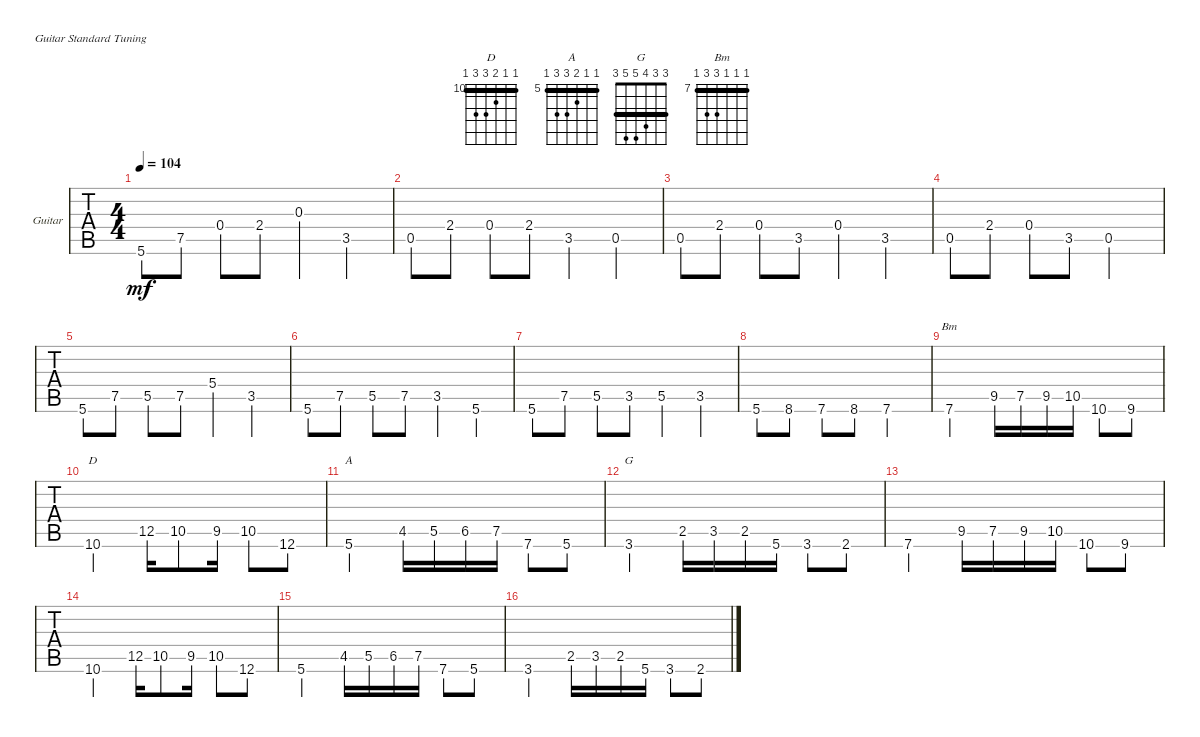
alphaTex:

\defaultSystemsLayout 4
\bracketExtendMode groupsimilarinstruments
\firstSystemTrackNameOrientation horizontal
\otherSystemsTrackNameOrientation horizontal
\track ("Гитара" "Guitar") {instrument acousticguitarsteel}
\staff {tabs}
\tuning (E4 B3 G3 D3 A2 E2)
\chord ("D" 10 10 11 12 12 10) {firstfret 10 barre (10 10)}
\chord ("A" 5 5 6 7 7 5) {firstfret 5 barre (5 5)}
\chord ("G" 3 3 4 5 5 3) {barre (3 3)}
\chord ("Bm" 7 7 7 9 9 7) {firstfret 7 barre (7 7 7)}
\ts (4 4)
\tempo 104
\clef g2
\ks c
5.6.8{dy mf} 7.5.8 0.4.8 2.4.8 0.3.4 3.5.4 |
\clef f4
0.5.8 2.4.8 0.4.8 2.4.8 3.5.4 0.5.4 |
0.5.8 2.4.8 0.4.8 3.5.8 0.4.4 3.5.4 |
0.5.8 2.4.8 0.4.8 3.5.8 0.5.2 |
\clef g2
5.6.8 7.5.8 5.5.8 7.5.8 5.4.4 3.5.4 |
5.6.8 7.5.8 5.5.8 7.5.8 3.5.4 5.6.4 |
5.6.8 7.5.8 5.5.8 3.5.8 5.5.4 3.5.4 |
5.6.8 8.6.8 7.6.8 8.6.8 7.6.2 |
7.6.2{ch "Bm"} 9.5.16 7.5.16 9.5.16 10.5.16 10.6.8 9.6.8 |
10.6.2{ch "D"} 12.5.16 10.5.8 9.5.16 10.5.8 12.6.8 |
5.6.2{ch "A"} 4.5.16 5.5.16 6.5.16 7.5.16 7.6.8 5.6.8 |
3.6.2{ch "G"} 2.5.16 3.5.16 2.5.16 5.6.16 3.6.8 2.6.8 |
7.6.2 9.5.16 7.5.16 9.5.16 10.5.16 10.6.8 9.6.8 |
10.6.2 12.5.16 10.5.8 9.5.16 10.5.8 12.6.8 |
5.6.2 4.5.16 5.5.16 6.5.16 7.5.16 7.6.8 5.6.8 |
3.6.2 2.5.16 3.5.16 2.5.16 5.6.16 3.6.8 2.6.8
